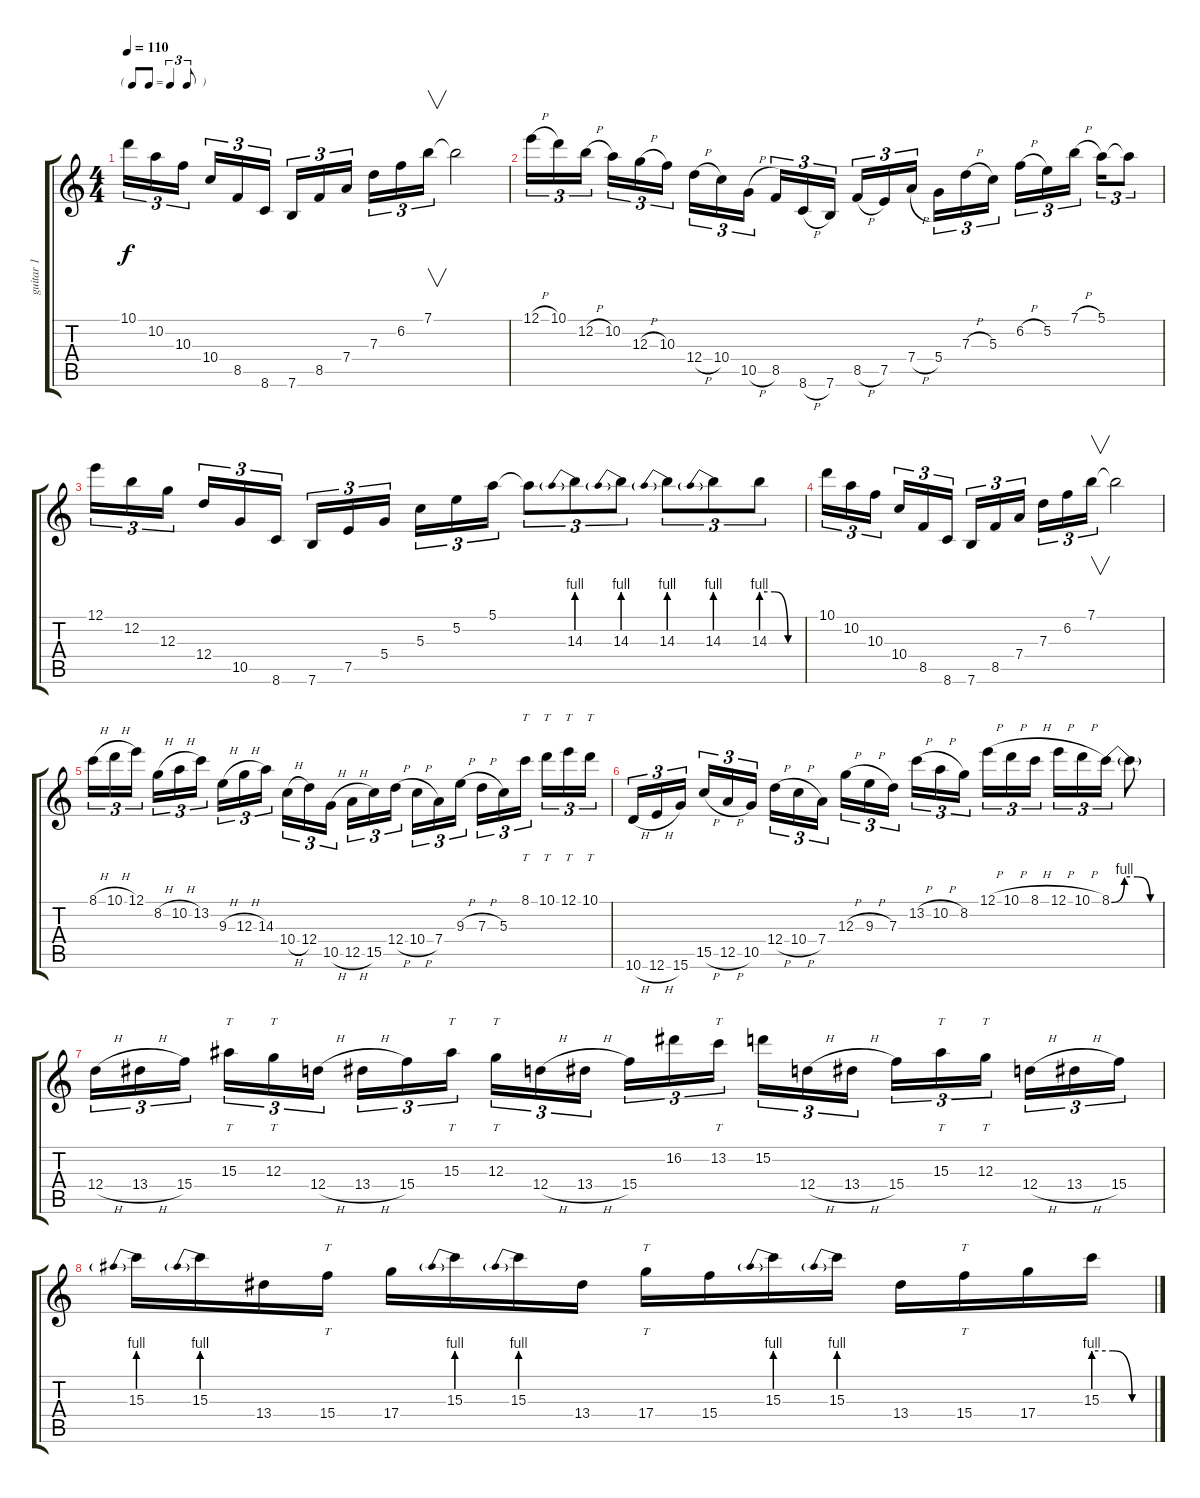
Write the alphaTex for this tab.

\track ("guitar 1" "guitar 1") {instrument overdrivenguitar}
\staff {score tabs}
\tuning (E4 B3 G3 D3 A2 E2) {hide}
\ts (4 4)
\tf triplet8th
\tempo 110
\clef g2
\ks c
10.1.16{tu (3 2) dy f} 10.2.16{tu (3 2)} 10.3.16{tu (3 2)} 10.4.16{tu (3 2)} 8.5.16{tu (3 2)} 8.6.16{tu (3 2)} 7.6.16{tu (3 2)} 8.5.16{tu (3 2)} 7.4.16{tu (3 2)} 7.3.16{tu (3 2)} 6.2.16{tu (3 2)} 7.1.16{v tu (3 2)} 7.1{t}.2 |
12.1{h}.16{tu (3 2)} 10.1.16{tu (3 2)} 12.2{h}.16{tu (3 2)} 10.2.16{tu (3 2)} 12.3{h}.16{tu (3 2)} 10.3.16{tu (3 2)} 12.4{h}.16{tu (3 2)} 10.4.16{tu (3 2)} 10.5{h}.16{tu (3 2)} 8.5.16{tu (3 2)} 8.6{h}.16{tu (3 2)} 7.6.16{tu (3 2)} 8.5{h}.16{tu (3 2)} 7.5.16{tu (3 2)} 7.4{h}.16{tu (3 2)} 5.4.16{tu (3 2)} 7.3{h}.16{tu (3 2)} 5.3.16{tu (3 2)} 6.2{h}.16{tu (3 2)} 5.2.16{tu (3 2)} 7.1{h}.16{tu (3 2)} 5.1.16{tu (3 2)} 5.1{t}.8{tu (3 2)} |
12.1.16{tu (3 2)} 12.2.16{tu (3 2)} 12.3.16{tu (3 2)} 12.4.16{tu (3 2)} 10.5.16{tu (3 2)} 8.6.16{tu (3 2)} 7.6.16{tu (3 2)} 7.5.16{tu (3 2)} 5.4.16{tu (3 2)} 5.3.16{tu (3 2)} 5.2.16{tu (3 2)} 5.1.16{tu (3 2)} 5.1{t}.8{tu (3 2)} 14.3{be (prebend 0 4 60 4)}.8{tu (3 2)} 14.3{be (prebend 0 4 60 4)}.8{tu (3 2)} 14.3{be (prebend 0 4 60 4)}.8{tu (3 2)} 14.3{be (prebend 0 4 60 4)}.8{tu (3 2)} 14.3{be (custom 0 4 20 4 40 0 60 0)}.8{tu (3 2)} |
10.1.16{tu (3 2)} 10.2.16{tu (3 2)} 10.3.16{tu (3 2)} 10.4.16{tu (3 2)} 8.5.16{tu (3 2)} 8.6.16{tu (3 2)} 7.6.16{tu (3 2)} 8.5.16{tu (3 2)} 7.4.16{tu (3 2)} 7.3.16{tu (3 2)} 6.2.16{tu (3 2)} 7.1.16{v tu (3 2)} 7.1{t}.2 |
8.1{h}.16{tu (3 2)} 10.1{h}.16{tu (3 2)} 12.1.16{tu (3 2)} 8.2{h}.16{tu (3 2)} 10.2{h}.16{tu (3 2)} 13.2.16{tu (3 2)} 9.3{h}.16{tu (3 2)} 12.3{h}.16{tu (3 2)} 14.3.16{tu (3 2)} 10.4{h}.16{tu (3 2)} 12.4.16{tu (3 2)} 10.5{h}.16{tu (3 2)} 12.5{h}.16{tu (3 2)} 15.5.16{tu (3 2)} 12.4{h}.16{tu (3 2)} 10.4{h}.16{tu (3 2)} 7.4.16{tu (3 2)} 9.3{h}.16{tu (3 2)} 7.3{h}.16{tu (3 2)} 5.3.16{tu (3 2)} 8.1.16{tt tu (3 2)} 10.1.16{tt tu (3 2)} 12.1.16{tt tu (3 2)} 10.1.16{tt tu (3 2)} |
10.6{h}.16{tu (3 2)} 12.6{h}.16{tu (3 2)} 15.6.16{tu (3 2)} 15.5{h}.16{tu (3 2)} 12.5{h}.16{tu (3 2)} 10.5.16{tu (3 2)} 12.4{h}.16{tu (3 2)} 10.4{h}.16{tu (3 2)} 7.4.16{tu (3 2)} 12.3{h}.16{tu (3 2)} 9.3{h}.16{tu (3 2)} 7.3.16{tu (3 2)} 13.2{h}.16{tu (3 2)} 10.2{h}.16{tu (3 2)} 8.2.16{tu (3 2)} 12.1{h}.16{tu (3 2)} 10.1{h}.16{tu (3 2)} 8.1{h}.16{tu (3 2)} 12.1{h}.16{tu (3 2)} 10.1{h}.16{tu (3 2)} 8.1{be (custom 0 0 15 4 30 4 45 0 60 0)}.16{tu (3 2)} 8.1{t}.8 |
12.4{h}.16{tu (3 2)} 13.4{h}.16{tu (3 2)} 15.4.16{tu (3 2)} 15.3.16{tt tu (3 2)} 12.3.16{tt tu (3 2)} 12.4{h}.16{tu (3 2)} 13.4{h}.16{tu (3 2)} 15.4.16{tu (3 2)} 15.3.16{tt tu (3 2)} 12.3.16{tt tu (3 2)} 12.4{h}.16{tu (3 2)} 13.4{h}.16{tu (3 2)} 15.4.16{tu (3 2)} 16.2.16{tu (3 2)} 13.2.16{tt tu (3 2)} 15.2.16{tu (3 2)} 12.4{h}.16{tu (3 2)} 13.4{h}.16{tu (3 2)} 15.4.16{tu (3 2)} 15.3.16{tt tu (3 2)} 12.3.16{tt tu (3 2)} 12.4{h}.16{tu (3 2)} 13.4{h}.16{tu (3 2)} 15.4.16{tu (3 2)} |
15.3{be (prebend 0 4 60 4)}.16 15.3{be (prebend 0 4 60 4)}.16 13.4.16 15.4.16{tt} 17.4.16 15.3{be (prebend 0 4 60 4)}.16 15.3{be (prebend 0 4 60 4)}.16 13.4.16 17.4.16{tt} 15.4.16 15.3{be (prebend 0 4 60 4)}.16 15.3{be (prebend 0 4 60 4)}.16 13.4.16 15.4.16{tt} 17.4.16 15.3{be (custom 0 4 20 4 40 0 60 0)}.16
